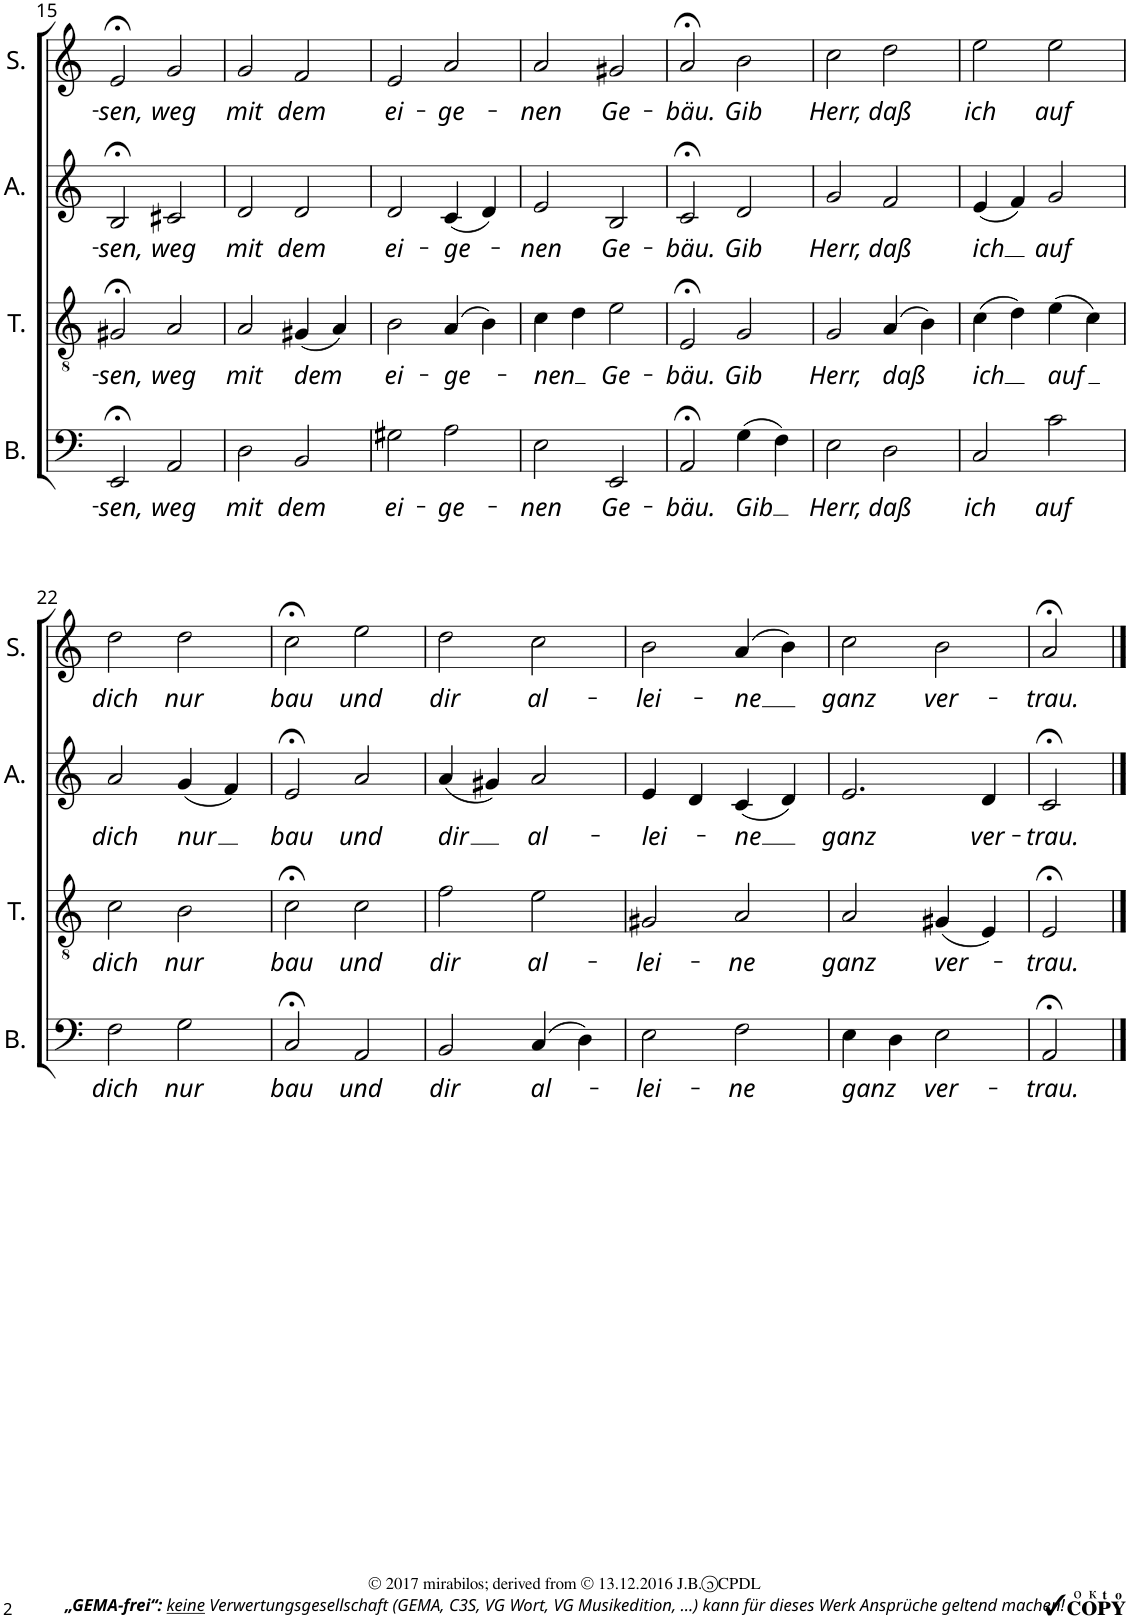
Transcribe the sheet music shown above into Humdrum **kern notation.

**kern	**text	**kern	**text	**kern	**text	**kern	**text
*part4	*part4	*part3	*part3	*part2	*part2	*part1	*part1
*staff4	*staff4	*staff3	*staff3	*staff2	*staff2	*staff1	*staff1
*I"Baß	*	*I"Tenor	*	*I"Alt	*	*I"Sopran	*
*I'B.	*	*I'T.	*	*I'A.	*	*I'S.	*
!!LO:PB:g=z
*clefF4	*	*clefGv2	*	*clefG2	*	*clefG2	*
*k[]	*	*k[]	*	*k[]	*	*k[]	*
*M4/4	*	*M4/4	*	*M4/4	*	*M4/4	*
*met(c)	*	*met(c)	*	*met(c)	*	*met(c)	*
=15	=15	=15	=15	=15	=15	=15	=15
!	!LO:LY:b	!	!LO:LY:b	!	!LO:LY:b	!	!LO:LY:b
2EE;</	-sen,	2G#X;</	-sen,	2B;</	-sen,	2e;</	-sen,
!	!LO:LY:b	!	!LO:LY:b	!	!LO:LY:b	!	!LO:LY:b
2AA/	weg	2A/	weg	2c#X/	weg	2g/	weg
=16	=16	=16	=16	=16	=16	=16	=16
!	!LO:LY:b	!	!LO:LY:b	!	!LO:LY:b	!	!LO:LY:b
2D\	mit	2A/	mit	2d/	mit	2g/	mit
!	!LO:LY:b	!	!LO:LY:b	!	!LO:LY:b	!	!LO:LY:b
2BB/	dem	(4G#X/	dem	2d/	dem	2f/	dem
.	.	4A/)	.	.	.	.	.
=17	=17	=17	=17	=17	=17	=17	=17
!	!LO:LY:b	!	!LO:LY:b	!	!LO:LY:b	!	!LO:LY:b
2G#X\	ei-	2B\	ei-	2d/	ei-	2e/	ei-
!	!LO:LY:b	!	!LO:LY:b	!	!LO:LY:b	!	!LO:LY:b
2A\	-ge-	(4A/	-ge-	(4c/	-ge-	2a/	-ge-
.	.	4B\)	.	4d/)	.	.	.
=18	=18	=18	=18	=18	=18	=18	=18
!	!LO:LY:b	!	!LO:LY:b	!	!LO:LY:b	!	!LO:LY:b
2E\	-nen	4c\	-nen	2e/	-nen	2a/	-nen
.	.	4d\	.	.	.	.	.
!	!LO:LY:b	!	!LO:LY:b	!	!LO:LY:b	!	!LO:LY:b
2EE/	Ge-	2e\	Ge-	2B/	Ge-	2g#X/	Ge-
=19	=19	=19	=19	=19	=19	=19	=19
!	!LO:LY:b	!	!LO:LY:b	!	!LO:LY:b	!	!LO:LY:b
2AA;</	-bäu.	2E;</	-bäu.	2c;</	-bäu.	2a;</	-bäu.
!	!LO:LY:b	!	!LO:LY:b	!	!LO:LY:b	!	!LO:LY:b
(4G\	Gib	2G/	Gib	2d/	Gib	2b\	Gib
4F\)	.	.	.	.	.	.	.
=20	=20	=20	=20	=20	=20	=20	=20
!	!LO:LY:b	!	!LO:LY:b	!	!LO:LY:b	!	!LO:LY:b
2E\	Herr,	2G/	Herr,	2g/	Herr,	2cc\	Herr,
!	!LO:LY:b	!	!LO:LY:b	!	!LO:LY:b	!	!LO:LY:b
2D\	daß	(4A/	daß	2f/	daß	2dd\	daß
.	.	4B\)	.	.	.	.	.
=21	=21	=21	=21	=21	=21	=21	=21
!	!LO:LY:b	!	!LO:LY:b	!	!LO:LY:b	!	!LO:LY:b
2C/	ich	(4c\	ich	(4e/	ich	2ee\	ich
.	.	4d\)	.	4f/)	.	.	.
!	!LO:LY:b	!	!LO:LY:b	!	!LO:LY:b	!	!LO:LY:b
2c\	auf	(4e\	auf	2g/	auf	2ee\	auf
.	.	4c\)	.	.	.	.	.
!!LO:LB:g=z
=22	=22	=22	=22	=22	=22	=22	=22
!	!LO:LY:b	!	!LO:LY:b	!	!LO:LY:b	!	!LO:LY:b
2F\	dich	2c\	dich	2a/	dich	2dd\	dich
!	!LO:LY:b	!	!LO:LY:b	!	!LO:LY:b	!	!LO:LY:b
2G\	nur	2B\	nur	(4g/	nur	2dd\	nur
.	.	.	.	4f/)	.	.	.
=23	=23	=23	=23	=23	=23	=23	=23
!	!LO:LY:b	!	!LO:LY:b	!	!LO:LY:b	!	!LO:LY:b
2C;</	bau	2c;<\	bau	2e;</	bau	2cc;<\	bau
!	!LO:LY:b	!	!LO:LY:b	!	!LO:LY:b	!	!LO:LY:b
2AA/	und	2c\	und	2a/	und	2ee\	und
=24	=24	=24	=24	=24	=24	=24	=24
!	!LO:LY:b	!	!LO:LY:b	!	!LO:LY:b	!	!LO:LY:b
2BB/	dir	2f\	dir	(4a/	dir	2dd\	dir
.	.	.	.	4g#X/)	.	.	.
!	!LO:LY:b	!	!LO:LY:b	!	!LO:LY:b	!	!LO:LY:b
(4C/	al-	2e\	al-	2a/	al-	2cc\	al-
4D\)	.	.	.	.	.	.	.
=25	=25	=25	=25	=25	=25	=25	=25
!	!LO:LY:b	!	!LO:LY:b	!	!LO:LY:b	!	!LO:LY:b
2E\	-lei-	2G#X/	-lei-	4e/	-lei-	2b\	-lei-
.	.	.	.	4d/	.	.	.
!	!LO:LY:b	!	!LO:LY:b	!	!LO:LY:b	!	!LO:LY:b
2F\	-ne	2A/	-ne	(4c/	-ne	(4a/	-ne
.	.	.	.	4d/)	.	4b\)	.
=26	=26	=26	=26	=26	=26	=26	=26
!	!LO:LY:b	!	!LO:LY:b	!	!LO:LY:b	!	!LO:LY:b
4E\	ganz	2A/	ganz	2.e/	ganz	2cc\	ganz
4D\	.	.	.	.	.	.	.
!	!LO:LY:b	!	!LO:LY:b	!	!	!	!LO:LY:b
2E\	ver-	(4G#X/	ver-	.	.	2b\	ver-
!	!	!	!	!	!LO:LY:b	!	!
.	.	4E/)	.	4d/	ver-	.	.
=27	=27	=27	=27	=27	=27	=27	=27
!	!LO:LY:b	!	!LO:LY:b	!	!LO:LY:b	!	!LO:LY:b
2AA;</	-trau.	2E;</	-trau.	2c;</	-trau.	2a;</	-trau.
==	==	==	==	==	==	==	==
*-	*-	*-	*-	*-	*-	*-	*-
